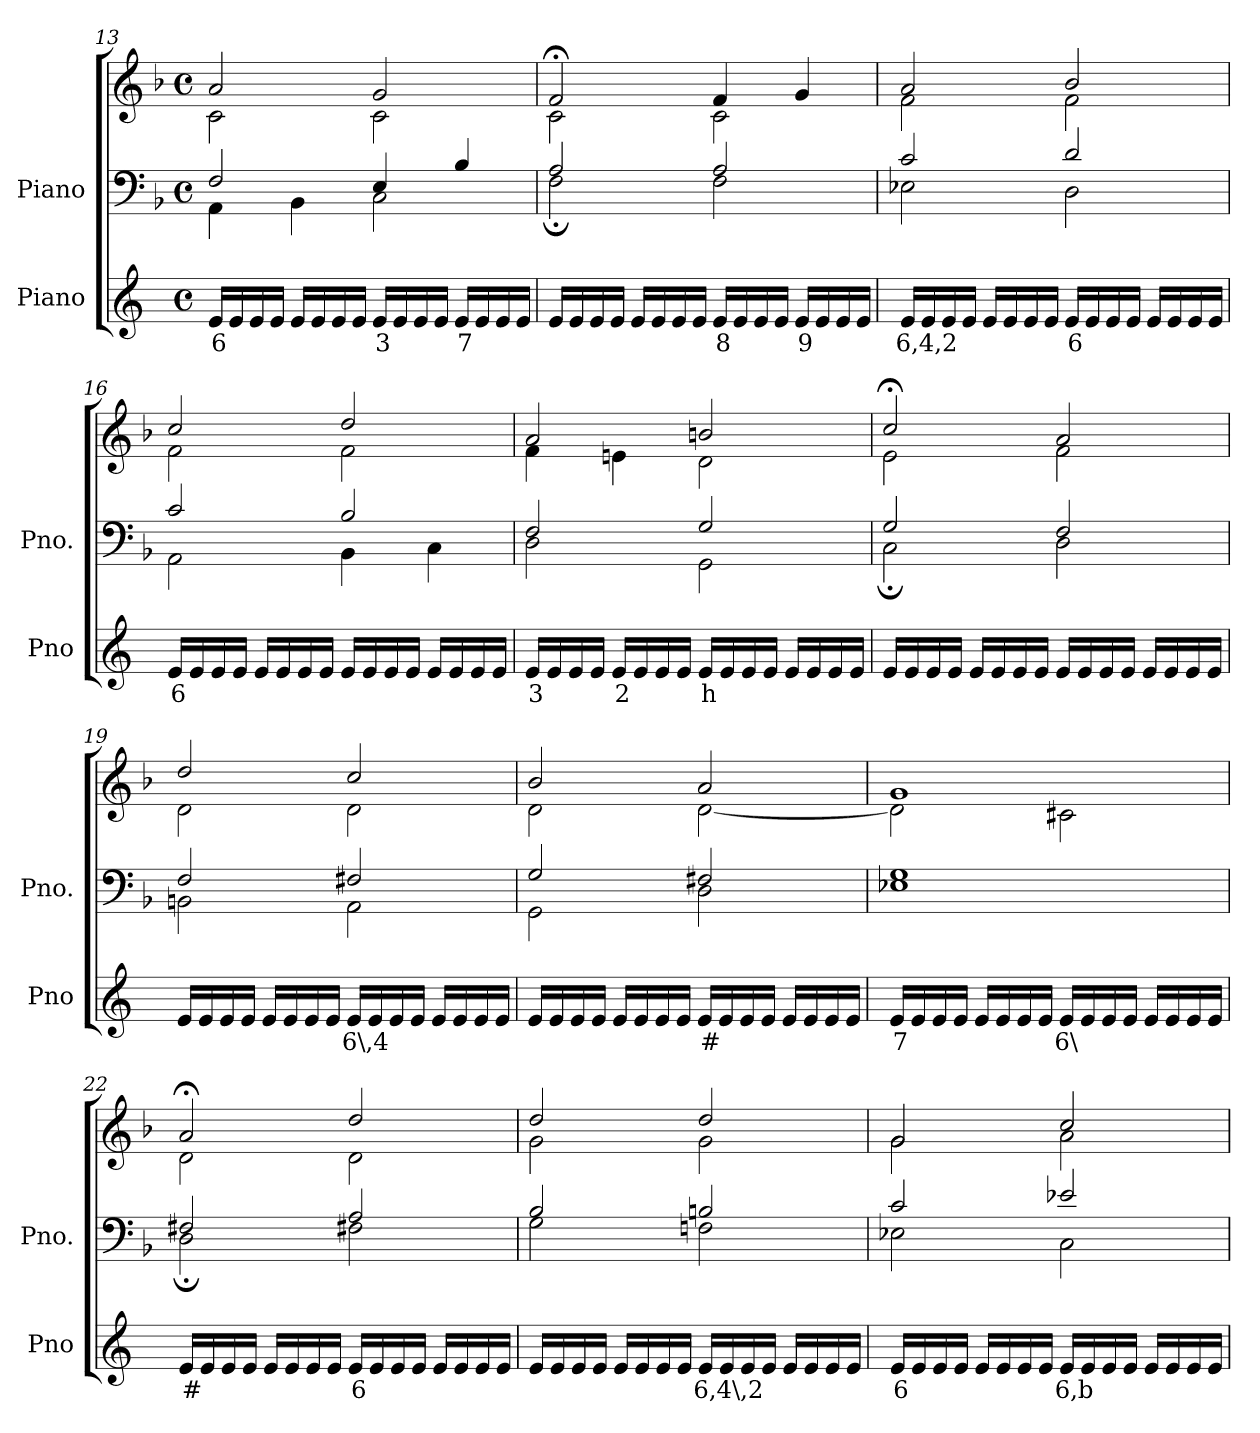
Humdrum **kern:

**kern	**text	**kern	**kern
*part2	*part2	*part1	*part1
*staff3	*staff3	*staff2	*staff1
*I"Piano	*	*I"Piano	*
*I'Pno	*	*I'Pno.	*
*clefG2	*	*clefF4	*clefG2
*k[]	*	*k[b-]	*k[b-]
*M4/4	*	*M4/4	*M4/4
*met(c)	*	*met(c)	*met(c)
=13	=13	=13	=13
!	!LO:LY:b	!	!
*	*	*^	*^
16e/LL	6	2F/	4AA\	2a/	2c\
16e/	.	.	.	.	.
16e/	.	.	.	.	.
16e/JJ	.	.	.	.	.
!	!LO:LY:b	!	!	!	!
16e/LL	_	.	4BB-\	.	.
16e/	.	.	.	.	.
16e/	.	.	.	.	.
16e/JJ	.	.	.	.	.
!	!LO:LY:b	!	!	!	!
16e/LL	3	4E/	2C\	2g/	2c\
16e/	.	.	.	.	.
16e/	.	.	.	.	.
16e/JJ	.	.	.	.	.
!	!LO:LY:b	!	!	!	!
16e/LL	7	4B-/	.	.	.
16e/	.	.	.	.	.
16e/	.	.	.	.	.
16e/JJ	.	.	.	.	.
=14	=14	=14	=14	=14	=14
16e/LL	.	2A/	2F;\	2f;</	2c\
16e/	.	.	.	.	.
16e/	.	.	.	.	.
16e/JJ	.	.	.	.	.
16e/LL	.	.	.	.	.
16e/	.	.	.	.	.
16e/	.	.	.	.	.
16e/JJ	.	.	.	.	.
!	!LO:LY:b	!	!	!	!
16e/LL	8	2A/	2F\	4f/	2c\
16e/	.	.	.	.	.
16e/	.	.	.	.	.
16e/JJ	.	.	.	.	.
!	!LO:LY:b	!	!	!	!
16e/LL	9	.	.	4g/	.
16e/	.	.	.	.	.
16e/	.	.	.	.	.
16e/JJ	.	.	.	.	.
=15	=15	=15	=15	=15	=15
!	!LO:LY:b	!	!	!	!
16e/LL	6,4,2	2c/	2E-X\	2a/	2f\
16e/	.	.	.	.	.
16e/	.	.	.	.	.
16e/JJ	.	.	.	.	.
16e/LL	.	.	.	.	.
16e/	.	.	.	.	.
16e/	.	.	.	.	.
16e/JJ	.	.	.	.	.
!	!LO:LY:b	!	!	!	!
16e/LL	6	2d/	2D\	2b-/	2f\
16e/	.	.	.	.	.
16e/	.	.	.	.	.
16e/JJ	.	.	.	.	.
16e/LL	.	.	.	.	.
16e/	.	.	.	.	.
16e/	.	.	.	.	.
16e/JJ	.	.	.	.	.
=16	=16	=16	=16	=16	=16
!	!LO:LY:b	!	!	!	!
16e/LL	6	2c/	2AA\	2cc/	2f\
16e/	.	.	.	.	.
16e/	.	.	.	.	.
16e/JJ	.	.	.	.	.
16e/LL	.	.	.	.	.
16e/	.	.	.	.	.
16e/	.	.	.	.	.
16e/JJ	.	.	.	.	.
16e/LL	.	2B-/	4BB-\	2dd/	2f\
16e/	.	.	.	.	.
16e/	.	.	.	.	.
16e/JJ	.	.	.	.	.
!	!LO:LY:b	!	!	!	!
16e/LL	_	.	4C\	.	.
16e/	.	.	.	.	.
16e/	.	.	.	.	.
16e/JJ	.	.	.	.	.
=17	=17	=17	=17	=17	=17
!	!LO:LY:b	!	!	!	!
16e/LL	3	2F/	2D\	2a/	4f\
16e/	.	.	.	.	.
16e/	.	.	.	.	.
16e/JJ	.	.	.	.	.
!	!LO:LY:b	!	!	!	!
16e/LL	2	.	.	.	4en\
16e/	.	.	.	.	.
16e/	.	.	.	.	.
16e/JJ	.	.	.	.	.
!	!LO:LY:b	!	!	!	!
16e/LL	h	2G/	2GG\	2bn/	2d\
16e/	.	.	.	.	.
16e/	.	.	.	.	.
16e/JJ	.	.	.	.	.
16e/LL	.	.	.	.	.
16e/	.	.	.	.	.
16e/	.	.	.	.	.
16e/JJ	.	.	.	.	.
=18	=18	=18	=18	=18	=18
16e/LL	.	2G/	2C;\	2cc;</	2e\
16e/	.	.	.	.	.
16e/	.	.	.	.	.
16e/JJ	.	.	.	.	.
16e/LL	.	.	.	.	.
16e/	.	.	.	.	.
16e/	.	.	.	.	.
16e/JJ	.	.	.	.	.
16e/LL	.	2F/	2D\	2a/	2f\
16e/	.	.	.	.	.
16e/	.	.	.	.	.
16e/JJ	.	.	.	.	.
16e/LL	.	.	.	.	.
16e/	.	.	.	.	.
16e/	.	.	.	.	.
16e/JJ	.	.	.	.	.
=19	=19	=19	=19	=19	=19
16e/LL	.	2F/	2BBn\	2dd/	2d\
16e/	.	.	.	.	.
16e/	.	.	.	.	.
16e/JJ	.	.	.	.	.
16e/LL	.	.	.	.	.
16e/	.	.	.	.	.
16e/	.	.	.	.	.
16e/JJ	.	.	.	.	.
!	!LO:LY:b	!	!	!	!
16e/LL	6\,4	2F#X/	2AA\	2cc/	2d\
16e/	.	.	.	.	.
16e/	.	.	.	.	.
16e/JJ	.	.	.	.	.
16e/LL	.	.	.	.	.
16e/	.	.	.	.	.
16e/	.	.	.	.	.
16e/JJ	.	.	.	.	.
=20	=20	=20	=20	=20	=20
16e/LL	.	2G/	2GG\	2b-/	2d\
16e/	.	.	.	.	.
16e/	.	.	.	.	.
16e/JJ	.	.	.	.	.
16e/LL	.	.	.	.	.
16e/	.	.	.	.	.
16e/	.	.	.	.	.
16e/JJ	.	.	.	.	.
!	!LO:LY:b	!	!	!	!
16e/LL	#	2F#X/	2D\	2a/	[2d\
16e/	.	.	.	.	.
16e/	.	.	.	.	.
16e/JJ	.	.	.	.	.
16e/LL	.	.	.	.	.
16e/	.	.	.	.	.
16e/	.	.	.	.	.
16e/JJ	.	.	.	.	.
=21	=21	=21	=21	=21	=21
!	!LO:LY:b	!	!	!	!
16e/LL	7	1G	1E-X	1g	2d\]
16e/	.	.	.	.	.
16e/	.	.	.	.	.
16e/JJ	.	.	.	.	.
16e/LL	.	.	.	.	.
16e/	.	.	.	.	.
16e/	.	.	.	.	.
16e/JJ	.	.	.	.	.
!	!LO:LY:b	!	!	!	!
16e/LL	6\	.	.	.	2c#X\
16e/	.	.	.	.	.
16e/	.	.	.	.	.
16e/JJ	.	.	.	.	.
16e/LL	.	.	.	.	.
16e/	.	.	.	.	.
16e/	.	.	.	.	.
16e/JJ	.	.	.	.	.
=22	=22	=22	=22	=22	=22
!	!LO:LY:b	!	!	!	!
16e/LL	#	2F#X/	2D;\	2a;</	2d\
16e/	.	.	.	.	.
16e/	.	.	.	.	.
16e/JJ	.	.	.	.	.
16e/LL	.	.	.	.	.
16e/	.	.	.	.	.
16e/	.	.	.	.	.
16e/JJ	.	.	.	.	.
!	!LO:LY:b	!	!	!	!
16e/LL	6	2A/	2F#X\	2dd/	2d\
16e/	.	.	.	.	.
16e/	.	.	.	.	.
16e/JJ	.	.	.	.	.
16e/LL	.	.	.	.	.
16e/	.	.	.	.	.
16e/	.	.	.	.	.
16e/JJ	.	.	.	.	.
=23	=23	=23	=23	=23	=23
16e/LL	.	2B-/	2G\	2dd/	2g\
16e/	.	.	.	.	.
16e/	.	.	.	.	.
16e/JJ	.	.	.	.	.
16e/LL	.	.	.	.	.
16e/	.	.	.	.	.
16e/	.	.	.	.	.
16e/JJ	.	.	.	.	.
!	!LO:LY:b	!	!	!	!
16e/LL	6,4\,2	2Bn/	2Fn\	2dd/	2g\
16e/	.	.	.	.	.
16e/	.	.	.	.	.
16e/JJ	.	.	.	.	.
16e/LL	.	.	.	.	.
16e/	.	.	.	.	.
16e/	.	.	.	.	.
16e/JJ	.	.	.	.	.
=24	=24	=24	=24	=24	=24
!	!LO:LY:b	!	!	!	!
16e/LL	6	2c/	2E-X\	2g/	2g\
16e/	.	.	.	.	.
16e/	.	.	.	.	.
16e/JJ	.	.	.	.	.
16e/LL	.	.	.	.	.
16e/	.	.	.	.	.
16e/	.	.	.	.	.
16e/JJ	.	.	.	.	.
!	!LO:LY:b	!	!	!	!
16e/LL	6,b	2e-X/	2C\	2cc/	2a\
16e/	.	.	.	.	.
16e/	.	.	.	.	.
16e/JJ	.	.	.	.	.
16e/LL	.	.	.	.	.
16e/	.	.	.	.	.
16e/	.	.	.	.	.
16e/JJ	.	.	.	.	.
*	*	*v	*v	*	*
*	*	*	*v	*v
=	=	=	=
*-	*-	*-	*-
